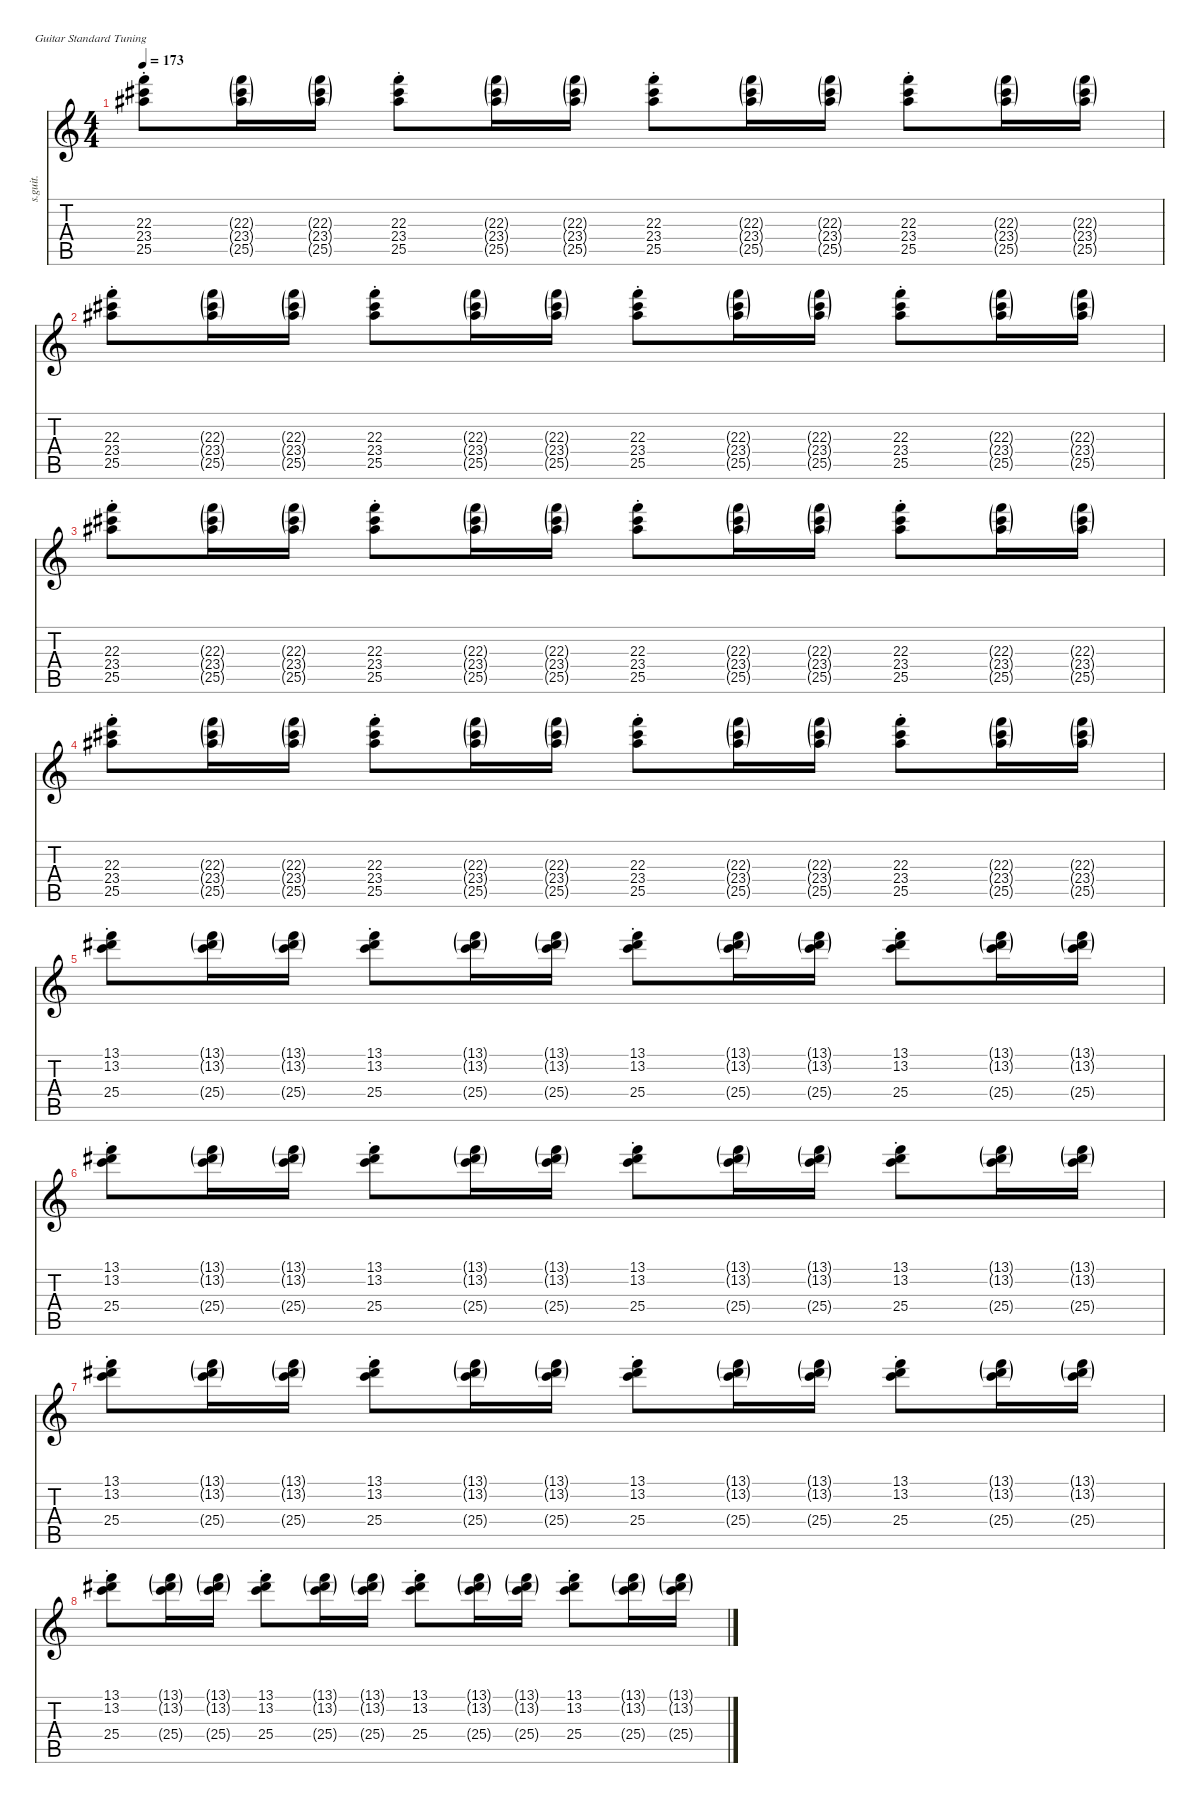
\defaultSystemsLayout 4
\hideDynamics
\bracketExtendMode nobrackets
\track ("Synthesizer #2 (Right Hand)" "s.guit.") {instrument pad2warm}
\staff {score tabs}
\tuning (E4 B3 G3 D3 A2 E2)
\displaytranspose 12
\ts (4 4)
\tempo 173
\clef g2
\ks c
(22.3{st} 23.4{st acc #} 25.5{st acc #}).8{lyrics (0 "") lyrics (1 "") lyrics (2 "") lyrics (3 "") lyrics (4 "") dy mf} (22.3{g} 23.4{g acc #} 25.5{g acc #}).16{lyrics (0 "") lyrics (1 "") lyrics (2 "") lyrics (3 "") lyrics (4 "")} (22.3{g} 23.4{g acc #} 25.5{g acc #}).16{lyrics (0 "") lyrics (1 "") lyrics (2 "") lyrics (3 "") lyrics (4 "")} (22.3{st} 23.4{st acc #} 25.5{st acc #}).8{lyrics (0 "") lyrics (1 "") lyrics (2 "") lyrics (3 "") lyrics (4 "")} (22.3{g} 23.4{g acc #} 25.5{g acc #}).16{lyrics (0 "") lyrics (1 "") lyrics (2 "") lyrics (3 "") lyrics (4 "")} (22.3{g} 23.4{g acc #} 25.5{g acc #}).16{lyrics (0 "") lyrics (1 "") lyrics (2 "") lyrics (3 "") lyrics (4 "")} (22.3{st} 23.4{st acc #} 25.5{st acc #}).8{lyrics (0 "") lyrics (1 "") lyrics (2 "") lyrics (3 "") lyrics (4 "")} (22.3{g} 23.4{g acc #} 25.5{g acc #}).16{lyrics (0 "") lyrics (1 "") lyrics (2 "") lyrics (3 "") lyrics (4 "")} (22.3{g} 23.4{g acc #} 25.5{g acc #}).16{lyrics (0 "") lyrics (1 "") lyrics (2 "") lyrics (3 "") lyrics (4 "")} (22.3{st} 23.4{st acc #} 25.5{st acc #}).8{lyrics (0 "") lyrics (1 "") lyrics (2 "") lyrics (3 "") lyrics (4 "")} (22.3{g} 23.4{g acc #} 25.5{g acc #}).16{lyrics (0 "") lyrics (1 "") lyrics (2 "") lyrics (3 "") lyrics (4 "")} (22.3{g} 23.4{g acc #} 25.5{g acc #}).16{lyrics (0 "") lyrics (1 "") lyrics (2 "") lyrics (3 "") lyrics (4 "")} |
(22.3{st} 23.4{st acc #} 25.5{st acc #}).8{lyrics (0 "") lyrics (1 "") lyrics (2 "") lyrics (3 "") lyrics (4 "")} (22.3{g} 23.4{g acc #} 25.5{g acc #}).16{lyrics (0 "") lyrics (1 "") lyrics (2 "") lyrics (3 "") lyrics (4 "")} (22.3{g} 23.4{g acc #} 25.5{g acc #}).16{lyrics (0 "") lyrics (1 "") lyrics (2 "") lyrics (3 "") lyrics (4 "")} (22.3{st} 23.4{st acc #} 25.5{st acc #}).8{lyrics (0 "") lyrics (1 "") lyrics (2 "") lyrics (3 "") lyrics (4 "")} (22.3{g} 23.4{g acc #} 25.5{g acc #}).16{lyrics (0 "") lyrics (1 "") lyrics (2 "") lyrics (3 "") lyrics (4 "")} (22.3{g} 23.4{g acc #} 25.5{g acc #}).16{lyrics (0 "") lyrics (1 "") lyrics (2 "") lyrics (3 "") lyrics (4 "")} (22.3{st} 23.4{st acc #} 25.5{st acc #}).8{lyrics (0 "") lyrics (1 "") lyrics (2 "") lyrics (3 "") lyrics (4 "")} (22.3{g} 23.4{g acc #} 25.5{g acc #}).16{lyrics (0 "") lyrics (1 "") lyrics (2 "") lyrics (3 "") lyrics (4 "")} (22.3{g} 23.4{g acc #} 25.5{g acc #}).16{lyrics (0 "") lyrics (1 "") lyrics (2 "") lyrics (3 "") lyrics (4 "")} (22.3{st} 23.4{st acc #} 25.5{st acc #}).8{lyrics (0 "") lyrics (1 "") lyrics (2 "") lyrics (3 "") lyrics (4 "")} (22.3{g} 23.4{g acc #} 25.5{g acc #}).16{lyrics (0 "") lyrics (1 "") lyrics (2 "") lyrics (3 "") lyrics (4 "")} (22.3{g} 23.4{g acc #} 25.5{g acc #}).16{lyrics (0 "") lyrics (1 "") lyrics (2 "") lyrics (3 "") lyrics (4 "")} |
(22.3{st} 23.4{st acc #} 25.5{st acc #}).8{lyrics (0 "") lyrics (1 "") lyrics (2 "") lyrics (3 "") lyrics (4 "")} (22.3{g} 23.4{g acc #} 25.5{g acc #}).16{lyrics (0 "") lyrics (1 "") lyrics (2 "") lyrics (3 "") lyrics (4 "")} (22.3{g} 23.4{g acc #} 25.5{g acc #}).16{lyrics (0 "") lyrics (1 "") lyrics (2 "") lyrics (3 "") lyrics (4 "")} (22.3{st} 23.4{st acc #} 25.5{st acc #}).8{lyrics (0 "") lyrics (1 "") lyrics (2 "") lyrics (3 "") lyrics (4 "")} (22.3{g} 23.4{g acc #} 25.5{g acc #}).16{lyrics (0 "") lyrics (1 "") lyrics (2 "") lyrics (3 "") lyrics (4 "")} (22.3{g} 23.4{g acc #} 25.5{g acc #}).16{lyrics (0 "") lyrics (1 "") lyrics (2 "") lyrics (3 "") lyrics (4 "")} (22.3{st} 23.4{st acc #} 25.5{st acc #}).8{lyrics (0 "") lyrics (1 "") lyrics (2 "") lyrics (3 "") lyrics (4 "")} (22.3{g} 23.4{g acc #} 25.5{g acc #}).16{lyrics (0 "") lyrics (1 "") lyrics (2 "") lyrics (3 "") lyrics (4 "")} (22.3{g} 23.4{g acc #} 25.5{g acc #}).16{lyrics (0 "") lyrics (1 "") lyrics (2 "") lyrics (3 "") lyrics (4 "")} (22.3{st} 23.4{st acc #} 25.5{st acc #}).8{lyrics (0 "") lyrics (1 "") lyrics (2 "") lyrics (3 "") lyrics (4 "")} (22.3{g} 23.4{g acc #} 25.5{g acc #}).16{lyrics (0 "") lyrics (1 "") lyrics (2 "") lyrics (3 "") lyrics (4 "")} (22.3{g} 23.4{g acc #} 25.5{g acc #}).16{lyrics (0 "") lyrics (1 "") lyrics (2 "") lyrics (3 "") lyrics (4 "")} |
(22.3{st} 23.4{st acc #} 25.5{st acc #}).8{lyrics (0 "") lyrics (1 "") lyrics (2 "") lyrics (3 "") lyrics (4 "")} (22.3{g} 23.4{g acc #} 25.5{g acc #}).16{lyrics (0 "") lyrics (1 "") lyrics (2 "") lyrics (3 "") lyrics (4 "")} (22.3{g} 23.4{g acc #} 25.5{g acc #}).16{lyrics (0 "") lyrics (1 "") lyrics (2 "") lyrics (3 "") lyrics (4 "")} (22.3{st} 23.4{st acc #} 25.5{st acc #}).8{lyrics (0 "") lyrics (1 "") lyrics (2 "") lyrics (3 "") lyrics (4 "")} (22.3{g} 23.4{g acc #} 25.5{g acc #}).16{lyrics (0 "") lyrics (1 "") lyrics (2 "") lyrics (3 "") lyrics (4 "")} (22.3{g} 23.4{g acc #} 25.5{g acc #}).16{lyrics (0 "") lyrics (1 "") lyrics (2 "") lyrics (3 "") lyrics (4 "")} (22.3{st} 23.4{st acc #} 25.5{st acc #}).8{lyrics (0 "") lyrics (1 "") lyrics (2 "") lyrics (3 "") lyrics (4 "")} (22.3{g} 23.4{g acc #} 25.5{g acc #}).16{lyrics (0 "") lyrics (1 "") lyrics (2 "") lyrics (3 "") lyrics (4 "")} (22.3{g} 23.4{g acc #} 25.5{g acc #}).16{lyrics (0 "") lyrics (1 "") lyrics (2 "") lyrics (3 "") lyrics (4 "")} (22.3{st} 23.4{st acc #} 25.5{st acc #}).8{lyrics (0 "") lyrics (1 "") lyrics (2 "") lyrics (3 "") lyrics (4 "")} (22.3{g} 23.4{g acc #} 25.5{g acc #}).16{lyrics (0 "") lyrics (1 "") lyrics (2 "") lyrics (3 "") lyrics (4 "")} (22.3{g} 23.4{g acc #} 25.5{g acc #}).16{lyrics (0 "") lyrics (1 "") lyrics (2 "") lyrics (3 "") lyrics (4 "")} |
(13.1{st} 13.2{st} 25.4{st acc #}).8{lyrics (0 "") lyrics (1 "") lyrics (2 "") lyrics (3 "") lyrics (4 "")} (13.1{g} 13.2{g} 25.4{g acc #}).16{lyrics (0 "") lyrics (1 "") lyrics (2 "") lyrics (3 "") lyrics (4 "")} (13.1{g} 13.2{g} 25.4{g acc #}).16{lyrics (0 "") lyrics (1 "") lyrics (2 "") lyrics (3 "") lyrics (4 "")} (13.1{st} 13.2{st} 25.4{st acc #}).8{lyrics (0 "") lyrics (1 "") lyrics (2 "") lyrics (3 "") lyrics (4 "")} (13.1{g} 13.2{g} 25.4{g acc #}).16{lyrics (0 "") lyrics (1 "") lyrics (2 "") lyrics (3 "") lyrics (4 "")} (13.1{g} 13.2{g} 25.4{g acc #}).16{lyrics (0 "") lyrics (1 "") lyrics (2 "") lyrics (3 "") lyrics (4 "")} (13.1{st} 13.2{st} 25.4{st acc #}).8{lyrics (0 "") lyrics (1 "") lyrics (2 "") lyrics (3 "") lyrics (4 "")} (13.1{g} 13.2{g} 25.4{g acc #}).16{lyrics (0 "") lyrics (1 "") lyrics (2 "") lyrics (3 "") lyrics (4 "")} (13.1{g} 13.2{g} 25.4{g acc #}).16{lyrics (0 "") lyrics (1 "") lyrics (2 "") lyrics (3 "") lyrics (4 "")} (13.1{st} 13.2{st} 25.4{st acc #}).8{lyrics (0 "") lyrics (1 "") lyrics (2 "") lyrics (3 "") lyrics (4 "")} (13.1{g} 13.2{g} 25.4{g acc #}).16{lyrics (0 "") lyrics (1 "") lyrics (2 "") lyrics (3 "") lyrics (4 "")} (13.1{g} 13.2{g} 25.4{g acc #}).16{lyrics (0 "") lyrics (1 "") lyrics (2 "") lyrics (3 "") lyrics (4 "")} |
(13.1{st} 13.2{st} 25.4{st acc #}).8{lyrics (0 "") lyrics (1 "") lyrics (2 "") lyrics (3 "") lyrics (4 "")} (13.1{g} 13.2{g} 25.4{g acc #}).16{lyrics (0 "") lyrics (1 "") lyrics (2 "") lyrics (3 "") lyrics (4 "")} (13.1{g} 13.2{g} 25.4{g acc #}).16{lyrics (0 "") lyrics (1 "") lyrics (2 "") lyrics (3 "") lyrics (4 "")} (13.1{st} 13.2{st} 25.4{st acc #}).8{lyrics (0 "") lyrics (1 "") lyrics (2 "") lyrics (3 "") lyrics (4 "")} (13.1{g} 13.2{g} 25.4{g acc #}).16{lyrics (0 "") lyrics (1 "") lyrics (2 "") lyrics (3 "") lyrics (4 "")} (13.1{g} 13.2{g} 25.4{g acc #}).16{lyrics (0 "") lyrics (1 "") lyrics (2 "") lyrics (3 "") lyrics (4 "")} (13.1{st} 13.2{st} 25.4{st acc #}).8{lyrics (0 "") lyrics (1 "") lyrics (2 "") lyrics (3 "") lyrics (4 "")} (13.1{g} 13.2{g} 25.4{g acc #}).16{lyrics (0 "") lyrics (1 "") lyrics (2 "") lyrics (3 "") lyrics (4 "")} (13.1{g} 13.2{g} 25.4{g acc #}).16{lyrics (0 "") lyrics (1 "") lyrics (2 "") lyrics (3 "") lyrics (4 "")} (13.1{st} 13.2{st} 25.4{st acc #}).8{lyrics (0 "") lyrics (1 "") lyrics (2 "") lyrics (3 "") lyrics (4 "")} (13.1{g} 13.2{g} 25.4{g acc #}).16{lyrics (0 "") lyrics (1 "") lyrics (2 "") lyrics (3 "") lyrics (4 "")} (13.1{g} 13.2{g} 25.4{g acc #}).16{lyrics (0 "") lyrics (1 "") lyrics (2 "") lyrics (3 "") lyrics (4 "")} |
(13.1{st} 13.2{st} 25.4{st acc #}).8{lyrics (0 "") lyrics (1 "") lyrics (2 "") lyrics (3 "") lyrics (4 "")} (13.1{g} 13.2{g} 25.4{g acc #}).16{lyrics (0 "") lyrics (1 "") lyrics (2 "") lyrics (3 "") lyrics (4 "")} (13.1{g} 13.2{g} 25.4{g acc #}).16{lyrics (0 "") lyrics (1 "") lyrics (2 "") lyrics (3 "") lyrics (4 "")} (13.1{st} 13.2{st} 25.4{st acc #}).8{lyrics (0 "") lyrics (1 "") lyrics (2 "") lyrics (3 "") lyrics (4 "")} (13.1{g} 13.2{g} 25.4{g acc #}).16{lyrics (0 "") lyrics (1 "") lyrics (2 "") lyrics (3 "") lyrics (4 "")} (13.1{g} 13.2{g} 25.4{g acc #}).16{lyrics (0 "") lyrics (1 "") lyrics (2 "") lyrics (3 "") lyrics (4 "")} (13.1{st} 13.2{st} 25.4{st acc #}).8{lyrics (0 "") lyrics (1 "") lyrics (2 "") lyrics (3 "") lyrics (4 "")} (13.1{g} 13.2{g} 25.4{g acc #}).16{lyrics (0 "") lyrics (1 "") lyrics (2 "") lyrics (3 "") lyrics (4 "")} (13.1{g} 13.2{g} 25.4{g acc #}).16{lyrics (0 "") lyrics (1 "") lyrics (2 "") lyrics (3 "") lyrics (4 "")} (13.1{st} 13.2{st} 25.4{st acc #}).8{lyrics (0 "") lyrics (1 "") lyrics (2 "") lyrics (3 "") lyrics (4 "")} (13.1{g} 13.2{g} 25.4{g acc #}).16{lyrics (0 "") lyrics (1 "") lyrics (2 "") lyrics (3 "") lyrics (4 "")} (13.1{g} 13.2{g} 25.4{g acc #}).16{lyrics (0 "") lyrics (1 "") lyrics (2 "") lyrics (3 "") lyrics (4 "")} |
(13.1{st} 13.2{st} 25.4{st acc #}).8{lyrics (0 "") lyrics (1 "") lyrics (2 "") lyrics (3 "") lyrics (4 "")} (13.1{g} 13.2{g} 25.4{g acc #}).16{lyrics (0 "") lyrics (1 "") lyrics (2 "") lyrics (3 "") lyrics (4 "")} (13.1{g} 13.2{g} 25.4{g acc #}).16{lyrics (0 "") lyrics (1 "") lyrics (2 "") lyrics (3 "") lyrics (4 "")} (13.1{st} 13.2{st} 25.4{st acc #}).8{lyrics (0 "") lyrics (1 "") lyrics (2 "") lyrics (3 "") lyrics (4 "")} (13.1{g} 13.2{g} 25.4{g acc #}).16{lyrics (0 "") lyrics (1 "") lyrics (2 "") lyrics (3 "") lyrics (4 "")} (13.1{g} 13.2{g} 25.4{g acc #}).16{lyrics (0 "") lyrics (1 "") lyrics (2 "") lyrics (3 "") lyrics (4 "")} (13.1{st} 13.2{st} 25.4{st acc #}).8{lyrics (0 "") lyrics (1 "") lyrics (2 "") lyrics (3 "") lyrics (4 "")} (13.1{g} 13.2{g} 25.4{g acc #}).16{lyrics (0 "") lyrics (1 "") lyrics (2 "") lyrics (3 "") lyrics (4 "")} (13.1{g} 13.2{g} 25.4{g acc #}).16{lyrics (0 "") lyrics (1 "") lyrics (2 "") lyrics (3 "") lyrics (4 "")} (13.1{st} 13.2{st} 25.4{st acc #}).8{lyrics (0 "") lyrics (1 "") lyrics (2 "") lyrics (3 "") lyrics (4 "")} (13.1{g} 13.2{g} 25.4{g acc #}).16{lyrics (0 "") lyrics (1 "") lyrics (2 "") lyrics (3 "") lyrics (4 "")} (13.1{g} 13.2{g} 25.4{g acc #}).16{lyrics (0 "") lyrics (1 "") lyrics (2 "") lyrics (3 "") lyrics (4 "")}
